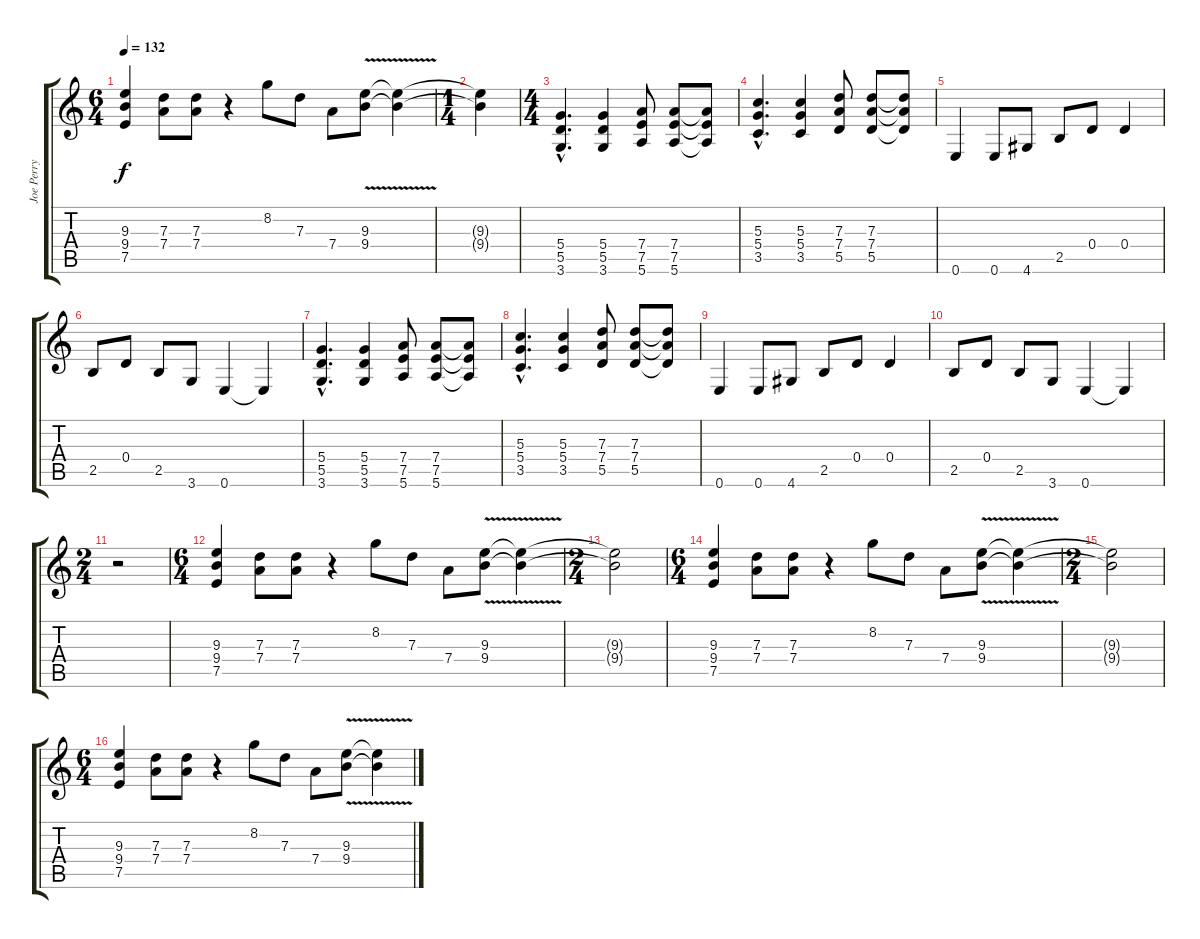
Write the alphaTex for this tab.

\track ("Joe Perry" "Joe Perry") {instrument overdrivenguitar}
\staff {score tabs}
\tuning (E4 B3 G3 D3 A2 E2) {hide}
\ts (6 4)
\tempo 132
\clef g2
\ks c
(9.3 9.4 7.5).4{dy f} (7.3 7.4).8 (7.3 7.4).8 r.4 8.2.8 7.3.8 7.4.8 (9.3{v} 9.4{v}).8 (9.3{t} 9.4{t}).4 |
\ts (1 4)
(9.3{t} 9.4{t}).4 |
\ts (4 4)
(5.4{hac} 5.5{hac} 3.6{hac}).4{d} (5.4 5.5 3.6).4 (7.4 7.5 5.6).8 (7.4 7.5 5.6).8 (7.4{t} 7.5{t} 5.6{t}).8 |
(5.3{hac} 5.4{hac} 3.5{hac}).4{d} (5.3 5.4 3.5).4 (7.3 7.4 5.5).8 (7.3 7.4 5.5).8 (7.3{t} 7.4{t} 5.5{t}).8 |
0.6.4 0.6.8 4.6.8 2.5.8 0.4.8 0.4.4 |
2.5.8 0.4.8 2.5.8 3.6.8 0.6.4 0.6{t}.4 |
(5.4{hac} 5.5{hac} 3.6{hac}).4{d} (5.4 5.5 3.6).4 (7.4 7.5 5.6).8 (7.4 7.5 5.6).8 (7.4{t} 7.5{t} 5.6{t}).8 |
(5.3{hac} 5.4{hac} 3.5{hac}).4{d} (5.3 5.4 3.5).4 (7.3 7.4 5.5).8 (7.3 7.4 5.5).8 (7.3{t} 7.4{t} 5.5{t}).8 |
0.6.4 0.6.8 4.6.8 2.5.8 0.4.8 0.4.4 |
2.5.8 0.4.8 2.5.8 3.6.8 0.6.4 0.6{t}.4 |
\ts (2 4)
r.2 |
\ts (6 4)
(9.3 9.4 7.5).4 (7.3 7.4).8 (7.3 7.4).8 r.4 8.2.8 7.3.8 7.4.8 (9.3{v} 9.4{v}).8 (9.3{t} 9.4{t}).4 |
\ts (2 4)
(9.3{t} 9.4{t}).2 |
\ts (6 4)
(9.3 9.4 7.5).4 (7.3 7.4).8 (7.3 7.4).8 r.4 8.2.8 7.3.8 7.4.8 (9.3{v} 9.4{v}).8 (9.3{t} 9.4{t}).4 |
\ts (2 4)
(9.3{t} 9.4{t}).2 |
\ts (6 4)
(9.3 9.4 7.5).4 (7.3 7.4).8 (7.3 7.4).8 r.4 8.2.8 7.3.8 7.4.8 (9.3{v} 9.4{v}).8 (9.3{t} 9.4{t}).4
